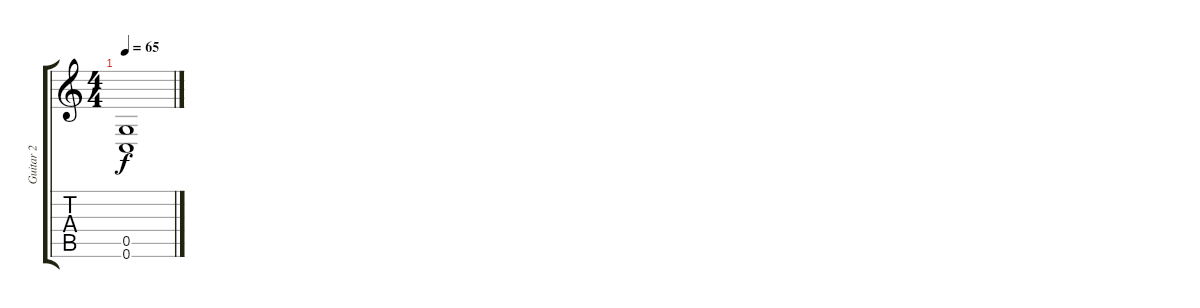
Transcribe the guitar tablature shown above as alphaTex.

\track ("Guitar 2" "Guitar 2") {instrument distortionguitar}
\staff {score tabs}
\tuning (D4 A3 F3 C3 G2 C2) {hide}
\ts (4 4)
\tempo 65
\clef g2
\ks c
(0.5 0.6).1{dy f}
